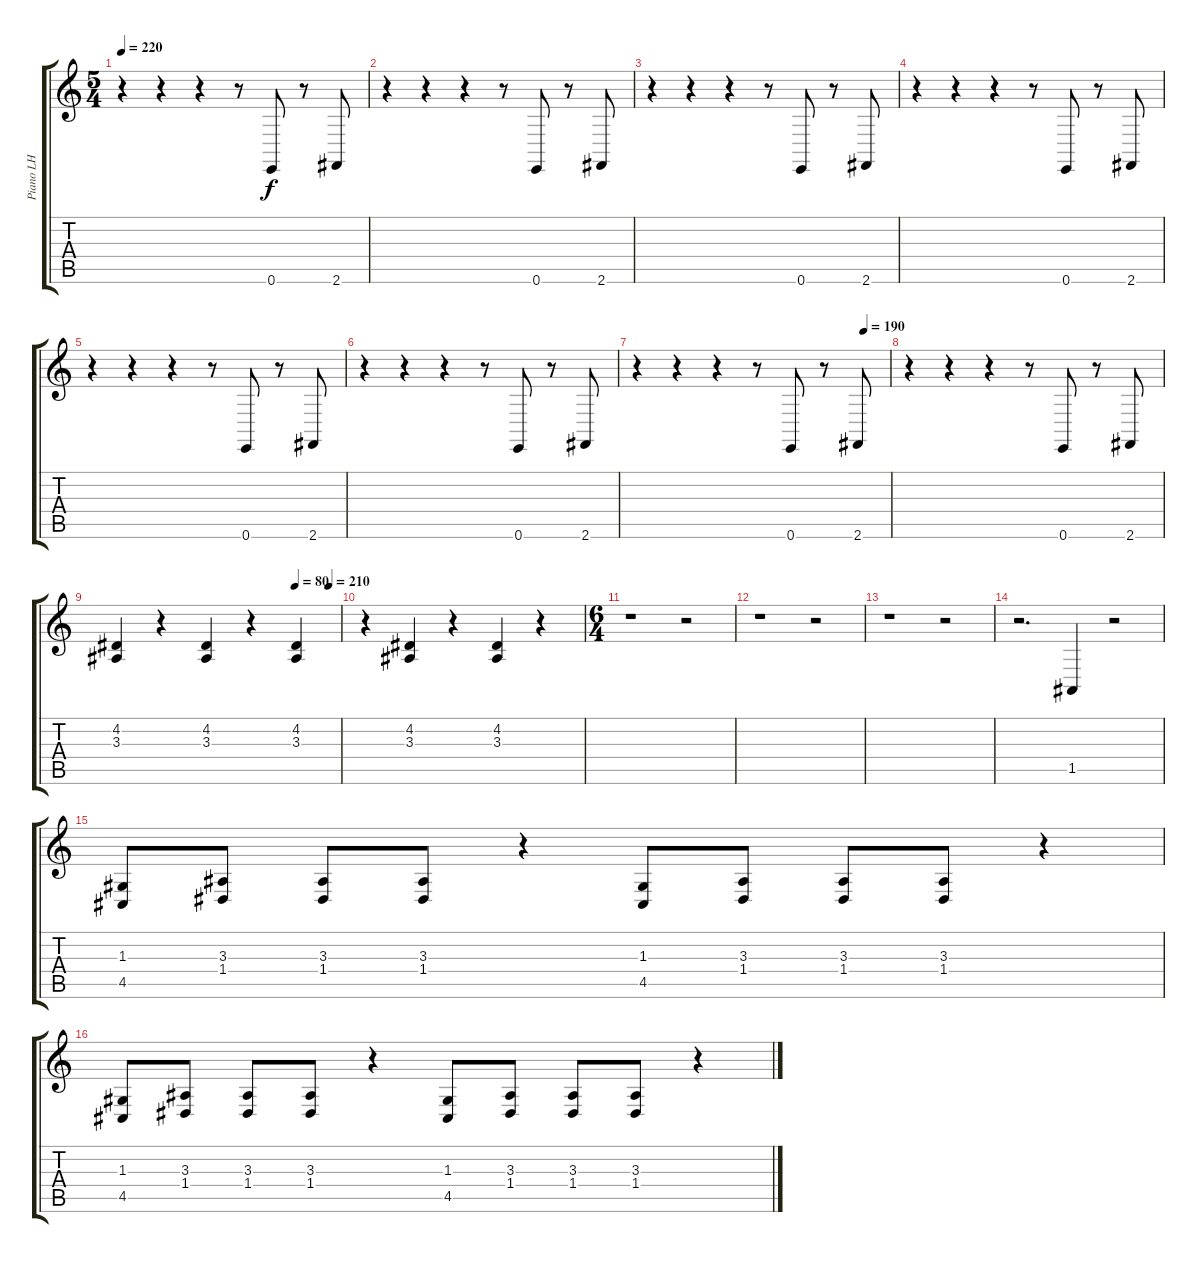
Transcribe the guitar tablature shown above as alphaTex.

\track ("Piano LH" "Piano LH") {instrument acousticgrandpiano}
\staff {score tabs}
\tuning (E4 B3 G3 D3 A2 E2) {hide}
\ts (5 4)
\tempo 220
\clef g2
\ks c
r.4{dy f} r.4 r.4 r.8 0.6.8 r.8 2.6.8 |
r.4 r.4 r.4 r.8 0.6.8 r.8 2.6.8 |
r.4 r.4 r.4 r.8 0.6.8 r.8 2.6.8 |
r.4 r.4 r.4 r.8 0.6.8 r.8 2.6.8 |
r.4 r.4 r.4 r.8 0.6.8 r.8 2.6.8 |
r.4 r.4 r.4 r.8 0.6.8 r.8 2.6.8 |
\tempo (190 0.9)
r.4 r.4 r.4 r.8 0.6.8 r.8 2.6.8 |
r.4 r.4 r.4 r.8 0.6.8 r.8 2.6.8 |
\tempo (80 0.8)
\tempo (210 0.95)
(4.2 3.3).4 r.4 (4.2 3.3).4 r.4 (4.2 3.3).4 |
r.4 (4.2 3.3).4 r.4 (4.2 3.3).4 r.4 |
\ts (6 4)
r.1 r.2 |
r.1 r.2 |
r.1 r.2 |
r.2{d} 1.5.4 r.2 |
(1.3 4.5).8 (3.3 1.4).8 (3.3 1.4).8 (3.3 1.4).8 r.4 (1.3 4.5).8 (3.3 1.4).8 (3.3 1.4).8 (3.3 1.4).8 r.4 |
(1.3 4.5).8 (3.3 1.4).8 (3.3 1.4).8 (3.3 1.4).8 r.4 (1.3 4.5).8 (3.3 1.4).8 (3.3 1.4).8 (3.3 1.4).8 r.4
